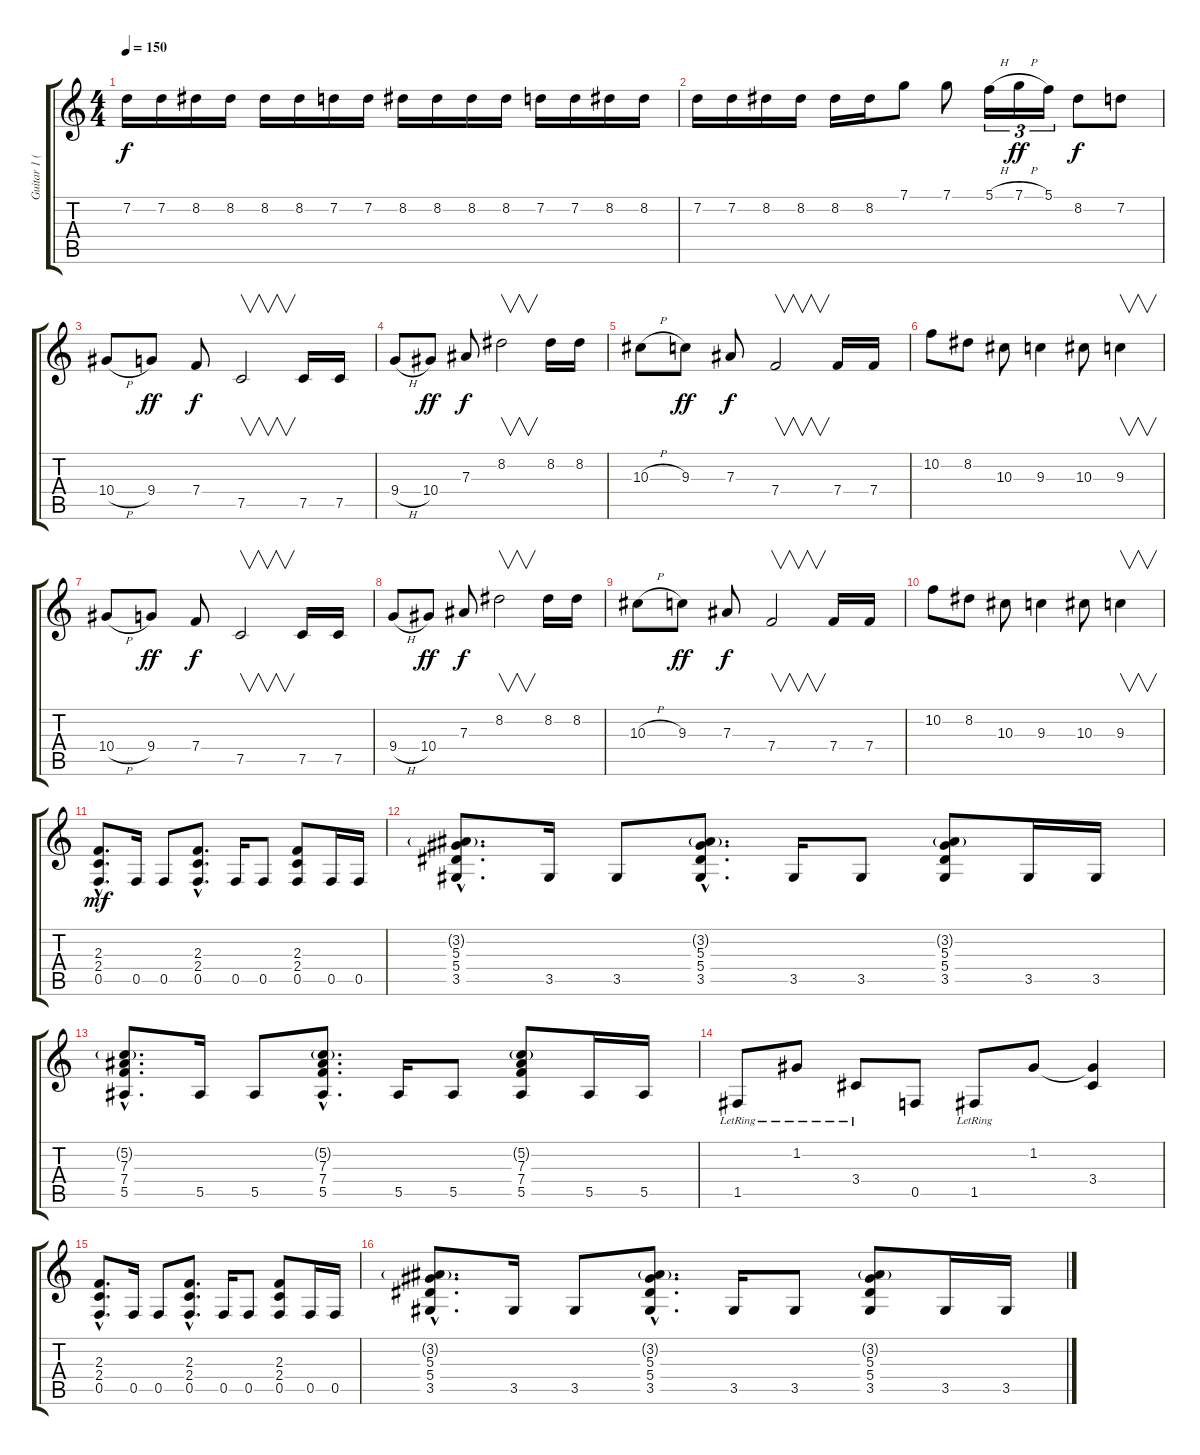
\track ("Guitar 1 (Lead)" "Guitar 1 (") {instrument distortionguitar}
\staff {score tabs}
\tuning (C4 G3 Eb3 Bb2 F2 C2) {hide}
\ts (4 4)
\tempo 150
\clef g2
\ks c
7.2.16{dy f} 7.2.16 8.2.16 8.2.16 8.2.16 8.2.16 7.2.16 7.2.16 8.2.16 8.2.16 8.2.16 8.2.16 7.2.16 7.2.16 8.2.16 8.2.16 |
7.2.16 7.2.16 8.2.16 8.2.16 8.2.16 8.2.16 7.1.8 7.1.8 5.1{h}.16{tu (3 2)} 7.1{h}.16{tu (3 2) dy ff} 5.1.16{tu (3 2)} 8.2.8{dy f} 7.2.8 |
10.4{h}.8 9.4.8{dy ff} 7.4.8{dy f} 7.5.2{v} 7.5.16 7.5.16 |
9.4{h}.8 10.4.8{dy ff} 7.3.8{dy f} 8.2.2{v} 8.2.16 8.2.16 |
10.3{h}.8 9.3.8{dy ff} 7.3.8{dy f} 7.4.2{v} 7.4.16 7.4.16 |
10.2.8 8.2.8 10.3.8 9.3.4 10.3.8 9.3.4{v} |
10.4{h}.8 9.4.8{dy ff} 7.4.8{dy f} 7.5.2{v} 7.5.16 7.5.16 |
9.4{h}.8 10.4.8{dy ff} 7.3.8{dy f} 8.2.2{v} 8.2.16 8.2.16 |
10.3{h}.8 9.3.8{dy ff} 7.3.8{dy f} 7.4.2{v} 7.4.16 7.4.16 |
10.2.8 8.2.8 10.3.8 9.3.4 10.3.8 9.3.4{v} |
(2.3{hac} 2.4{hac} 0.5{hac}).8{d dy mf} 0.5.16 0.5.8 (2.3{hac} 2.4{hac} 0.5{hac}).8{d} 0.5.16 0.5.8 (2.3 2.4 0.5).8 0.5.16 0.5.16 |
(3.2{g hac} 5.3{hac} 5.4{hac} 3.5{hac}).8{d} 3.5.16 3.5.8 (3.2{g hac} 5.3{hac} 5.4{hac} 3.5{hac}).8{d} 3.5.16 3.5.8 (3.2{g} 5.3 5.4 3.5).8 3.5.16 3.5.16 |
(5.2{g hac} 7.3{hac} 7.4{hac} 5.5{hac}).8{d} 5.5.16 5.5.8 (5.2{g hac} 7.3{hac} 7.4{hac} 5.5{hac}).8{d} 5.5.16 5.5.8 (5.2{g} 7.3 7.4 5.5).8 5.5.16 5.5.16 |
1.5{lr}.8 1.2{lr}.8 3.4{lr}.8 0.5.8 1.5{lr}.8 1.2.8 (1.2{t} 3.4).4 |
(2.3{hac} 2.4{hac} 0.5{hac}).8{d} 0.5.16 0.5.8 (2.3{hac} 2.4{hac} 0.5{hac}).8{d} 0.5.16 0.5.8 (2.3 2.4 0.5).8 0.5.16 0.5.16 |
(3.2{g hac} 5.3{hac} 5.4{hac} 3.5{hac}).8{d} 3.5.16 3.5.8 (3.2{g hac} 5.3{hac} 5.4{hac} 3.5{hac}).8{d} 3.5.16 3.5.8 (3.2{g} 5.3 5.4 3.5).8 3.5.16 3.5.16
